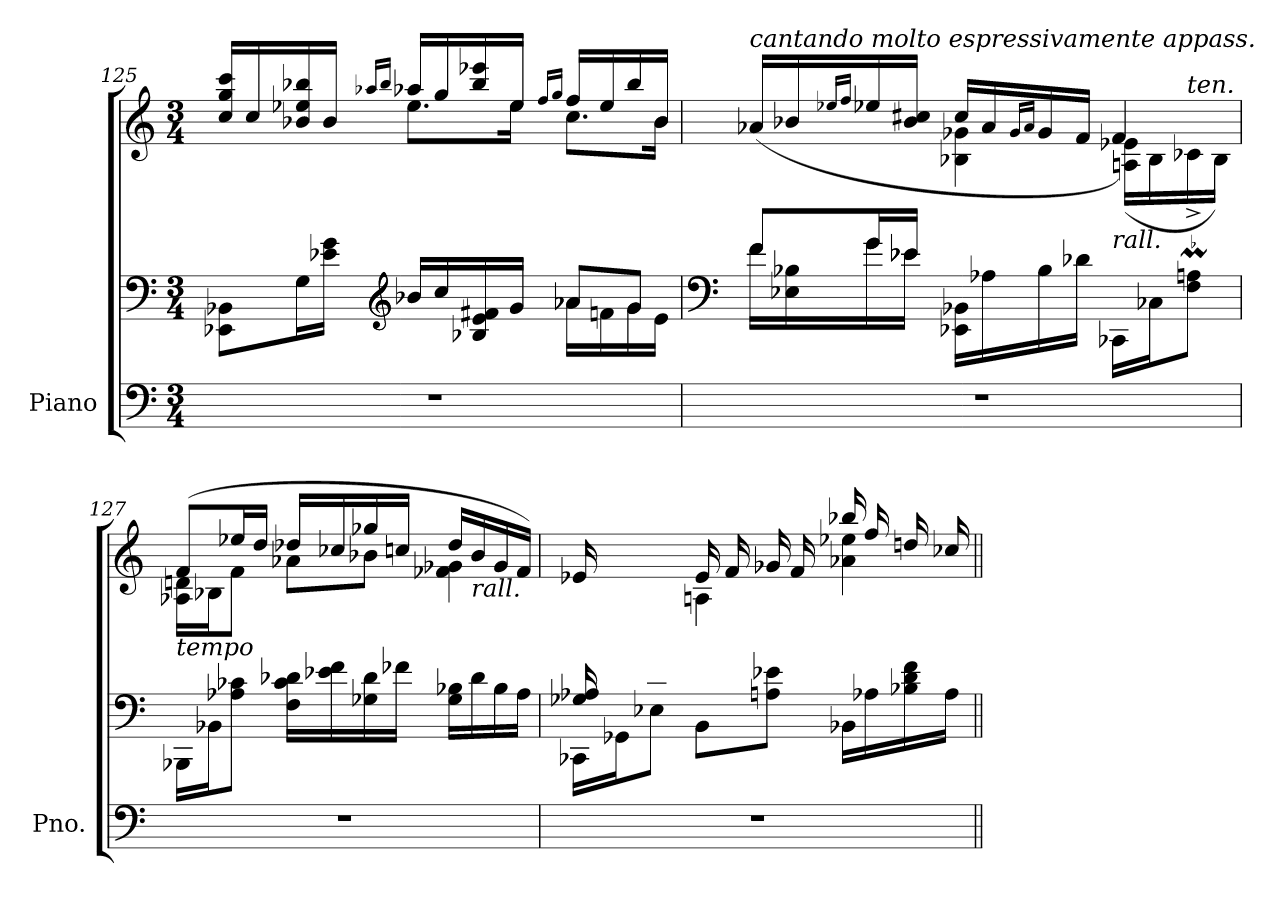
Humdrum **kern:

**kern	**kern	**kern
*part1	*part1	*part1
*staff3	*staff2	*staff1
*I"Piano	*	*
*I'Pno.	*	*
*clefF4	*clefF4	*clefG2
*k[]	*k[]	*k[]
*M3/4	*M3/4	*M3/4
=125	=125	=125
*	*^	*^
2.r	8EE-X\ 8BB-X\L	4ryy	16cc/ 16gg/ 16ccc/LL	4ryy
.	.	.	16cc/	.
.	16G\L	.	16b-X/ 16ee-X/ 16bb-X/	.
.	16e-X\ 16g\JJ	.	16b-/JJ	.
*	*clefG2	*	*	*
.	.	.	16qaa-X/LL	.
.	.	.	16qbb-/JJ	.
.	16b-X/LL	4ryy	16aa-/LL	8.ee-\L
.	16cc/	.	16gg/	.
.	16B-X/ 16e-/ 16f#X/	.	16bb-/ 16eee-X/	.
.	16g/JJ	.	16ee-/JJ	16ee-\Jk
.	.	.	16qff/LL	.
.	.	.	16qgg/JJ	.
.	8a-X/L	16a-\LL	16ff/LL	8.cc\L
.	.	16fn\	16ee-/	.
.	8g/J	16g\	16bb-/	.
.	.	16e-\JJ	16b-/JJ	16b-\Jk
=126	=126	=126	=126	=126
*	*clefF4	*	*	*
!	!	!	!LO:TX:a:i:t=cantando molto espressivamente appass.	!
2.r	8f/L	16f\LL	(16a-X/LL	4ryy
.	.	16E-X\ 16B-X\	16b-X/	.
.	.	.	16qee-X/LL	.
.	.	.	16qff/JJ	.
.	16g/L	16g\	16ee-/	.
.	16e-X/JJ	16e-\JJ	16b-/ 16cc#X/JJ	.
.	16EE-X\ 16BB-X\LL	2ryy	16cc#/LL	4B-X\ 4g-X\
.	16A-X\	.	16a-/	.
.	.	.	16qg-/LL	.
.	.	.	16qa-/JJ	.
.	16B-\	.	16g-/	.
.	16d-X\JJ	.	16f/JJ	.
!	!	!	!LO:TX:b:i:t=rall.	!
.	16CC-X\LL	.	4f/)	(>16An\ 16e-X\LL
.	16C-X\J	.	.	16B-\
!	!	!	!	!LO:TX:a:i:t=ten.
.	8F\ 8An\J	.	.	16c-XM^\
.	.	.	.	16B-\JJ)
*	*v	*v	*	*
!!LO:LB:g=z	!!
=127	=127	=127	=127
!	!	!LO:TX:b:i:t=tempo	!
2.r	16BBB-X\LL	(8f/L	16A-X\ 16dn\LL
.	16BB-X\J	.	16B-X\J
.	8A-X\ 8c-X\J	16ee-X/L	8f\J
.	.	16dd/JJ	.
.	16F\ 16c-\ 16d-X\LL	16dd-X/LL	8a-X\L
.	16e-X\ 16f\	16cc-X/	.
.	16G-X\ 16d-\	16gg-X/	8b-X\J
.	16f-X\JJ	16ccn/JJ	.
.	16G-\ 16B-X\LL	16dd-/LL	4f-X\ 4g-X\
!	!	!LO:TX:b:i:t=rall.	!
.	16d-\	16b-/	.
.	16B-\	16g-/	.
.	16A-\JJ	16f-/JJ)	.
=128	=128	=128	=128
*	*^	*	*
*	*	*^	*	*
2.r	16ryy	16G-X/ 16A-X/	16CC-X\LL	16e-X/LL	16ryy
.	16B-X/	2ryy	16GG-X\J	8.ryy	16ryy
.	16c-X/	.	8E-X\J	.	8ryy
.	16B-/JJ	.	.	.	.
.	2ryy	.	8BB\L	16e-/LL	4An\
.	.	.	.	16f/	.
.	.	.	8A\ 8e-X\J	16g-X/	.
.	.	.	.	16f/JJ	.
.	.	.	16BB-X\LL	16bb-X/LL	4a-X\ 4ee-X\
.	.	8.ryy	16A-X\	16ff/	.
.	.	.	16B-X\ 16d\ 16f\	16ddn/	.
.	.	.	16A-\JJ	16cc-X/JJ	.
*	*v	*v	*v	*	*
*	*	*v	*v
=||	=||	=||
*-	*-	*-
